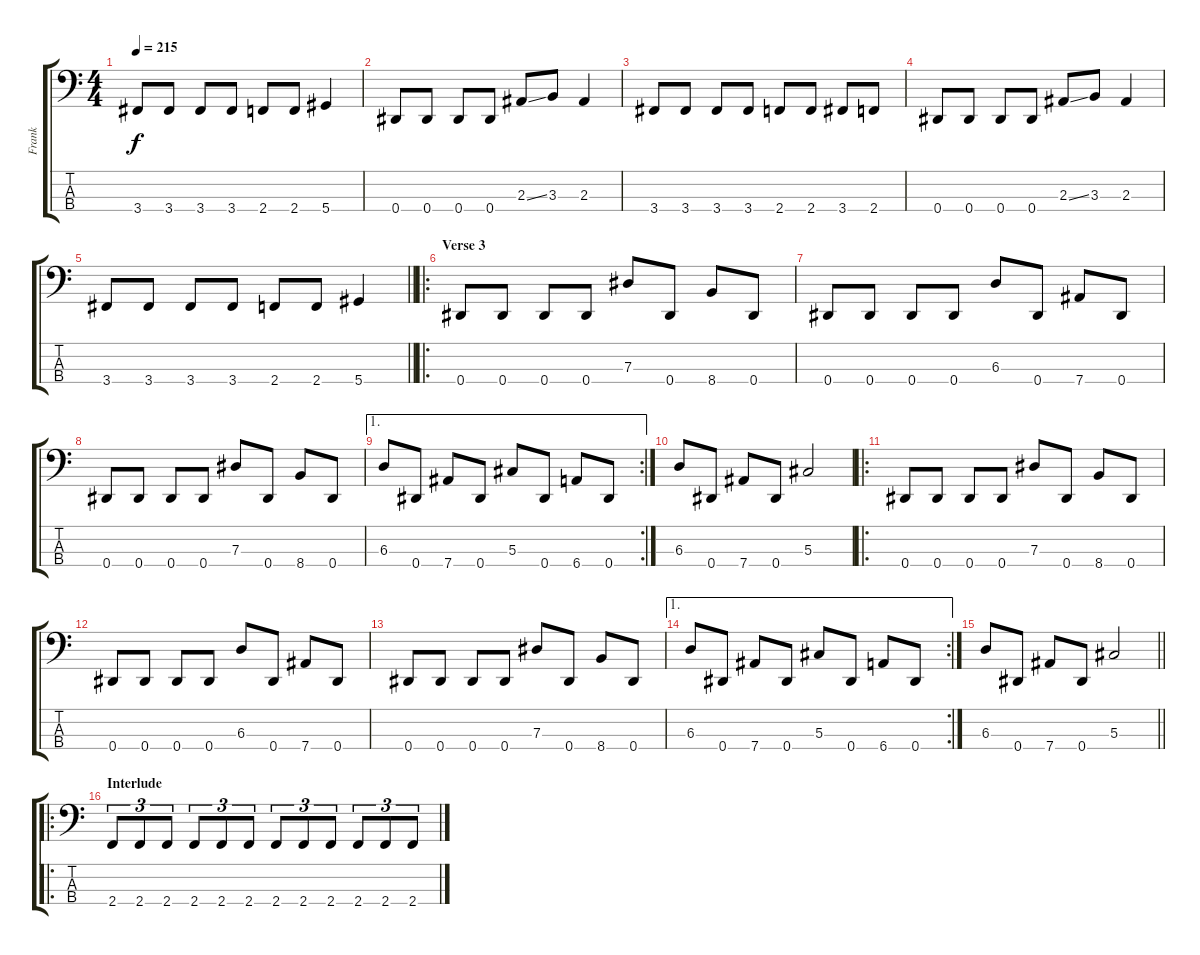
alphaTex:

\track ("Frank" "Frank") {instrument electricbasspick}
\staff {score tabs}
\tuning (Gb2 Db2 Ab1 Eb1) {hide}
\ts (4 4)
\tempo 215
\clef f4
\ks c
3.4.8{dy f} 3.4.8 3.4.8 3.4.8 2.4.8 2.4.8 5.4.4 |
0.4.8 0.4.8 0.4.8 0.4.8 2.3{ss}.8 3.3.8 2.3.4 |
3.4.8 3.4.8 3.4.8 3.4.8 2.4.8 2.4.8 3.4.8 2.4.8 |
0.4.8 0.4.8 0.4.8 0.4.8 2.3{ss}.8 3.3.8 2.3.4 |
\barLineRight lightlight
3.4.8 3.4.8 3.4.8 3.4.8 2.4.8 2.4.8 5.4.4 |
\ro
\section ("" "Verse 3")
0.4.8 0.4.8 0.4.8 0.4.8 7.3.8 0.4.8 8.4.8 0.4.8 |
0.4.8 0.4.8 0.4.8 0.4.8 6.3.8 0.4.8 7.4.8 0.4.8 |
0.4.8 0.4.8 0.4.8 0.4.8 7.3.8 0.4.8 8.4.8 0.4.8 |
\ae 1
\rc 2
6.3.8 0.4.8 7.4.8 0.4.8 5.3.8 0.4.8 6.4.8 0.4.8 |
6.3.8 0.4.8 7.4.8 0.4.8 5.3.2 |
\ro
0.4.8 0.4.8 0.4.8 0.4.8 7.3.8 0.4.8 8.4.8 0.4.8 |
0.4.8 0.4.8 0.4.8 0.4.8 6.3.8 0.4.8 7.4.8 0.4.8 |
0.4.8 0.4.8 0.4.8 0.4.8 7.3.8 0.4.8 8.4.8 0.4.8 |
\ae 1
\rc 2
6.3.8 0.4.8 7.4.8 0.4.8 5.3.8 0.4.8 6.4.8 0.4.8 |
\barLineRight lightlight
6.3.8 0.4.8 7.4.8 0.4.8 5.3.2 |
\ro
\section ("" "Interlude")
2.4.8{tu (3 2)} 2.4.8{tu (3 2)} 2.4.8{tu (3 2)} 2.4.8{tu (3 2)} 2.4.8{tu (3 2)} 2.4.8{tu (3 2)} 2.4.8{tu (3 2)} 2.4.8{tu (3 2)} 2.4.8{tu (3 2)} 2.4.8{tu (3 2)} 2.4.8{tu (3 2)} 2.4.8{tu (3 2)}
